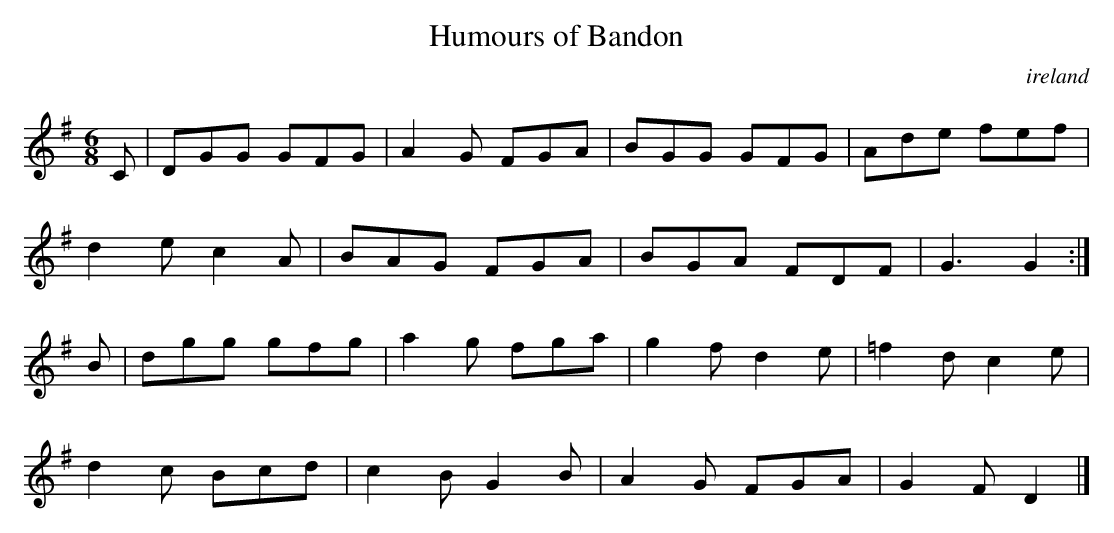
X:1
T:Humours of Bandon
O:ireland
M:6/8
L:1/8
K:G Major
C|DGG GFG|A2G FGA|BGG GFG|Ade fef|!
d2e c2A|BAG FGA|BGA FDF|G3 G2:|!
B|dgg gfg|a2g fga|g2f d2e|=f2d c2e|!
d2c Bcd|c2B G2B|A2G FGA|G2F D2|]!
